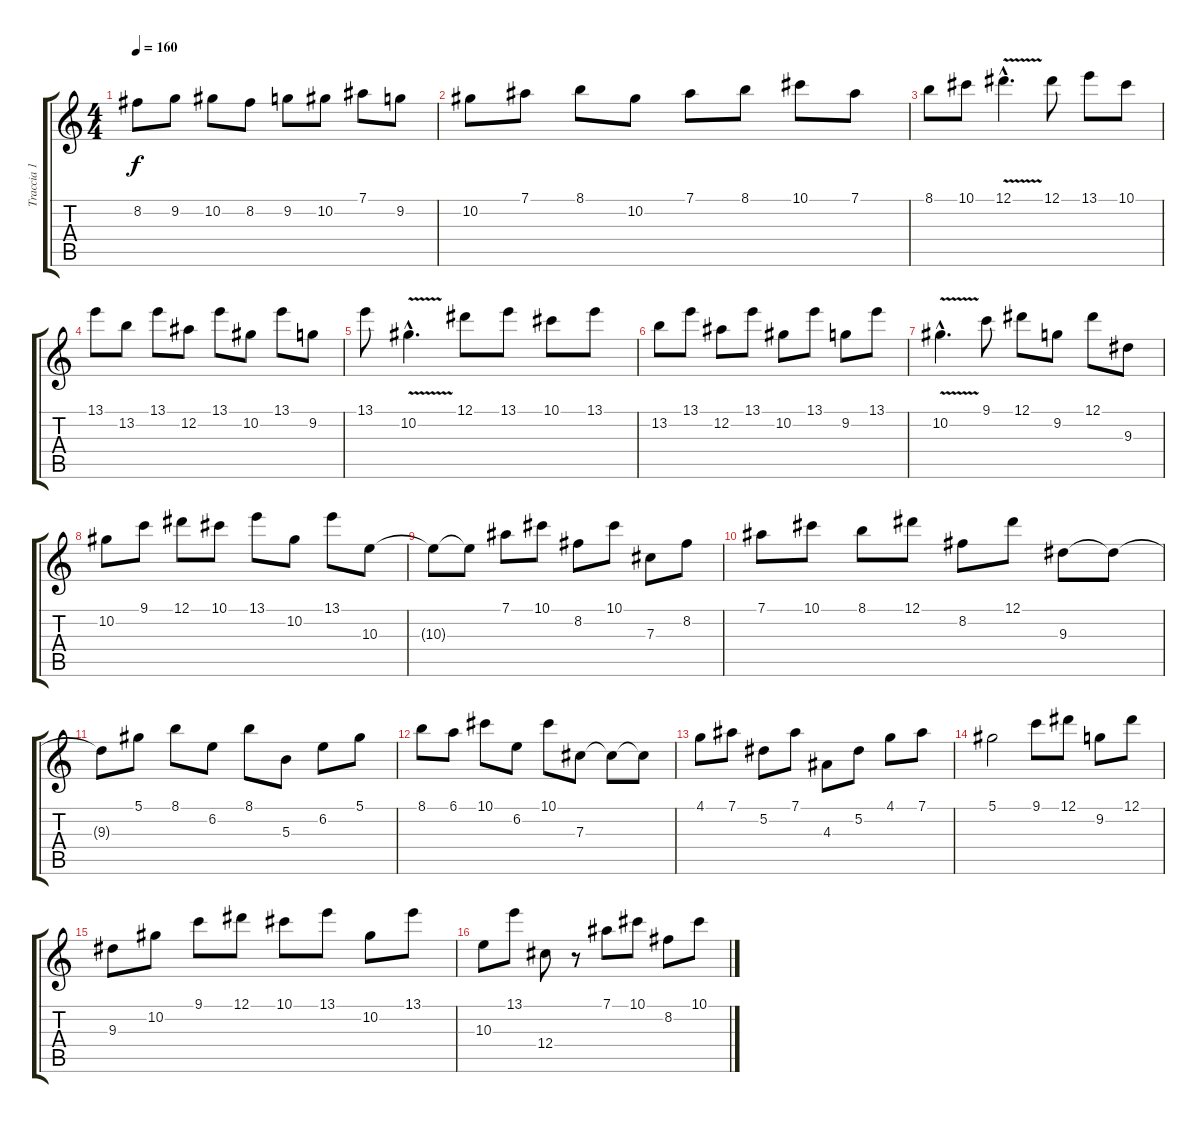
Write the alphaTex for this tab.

\track ("Traccia 1" "Traccia 1") {instrument overdrivenguitar}
\staff {score tabs}
\tuning (Eb4 Bb3 Gb3 Db3 Ab2 Eb2) {hide}
\ts (4 4)
\tempo 160
\clef g2
\ks c
8.2.8{dy f} 9.2.8 10.2.8 8.2.8 9.2.8 10.2.8 7.1.8 9.2.8 |
10.2.8 7.1.8 8.1.8 10.2.8 7.1.8 8.1.8 10.1.8 7.1.8 |
8.1.8 10.1.8 12.1{v hac}.4{d} 12.1.8 13.1.8 10.1.8 |
13.1.8 13.2.8 13.1.8 12.2.8 13.1.8 10.2.8 13.1.8 9.2.8 |
13.1.8 10.2{v hac}.4{d} 12.1.8 13.1.8 10.1.8 13.1.8 |
13.2.8 13.1.8 12.2.8 13.1.8 10.2.8 13.1.8 9.2.8 13.1.8 |
10.2{v hac}.4{d} 9.1.8 12.1.8 9.2.8 12.1.8 9.3.8 |
10.2.8 9.1.8 12.1.8 10.1.8 13.1.8 10.2.8 13.1.8 10.3.8 |
10.3{t}.8 10.3{t}.8 7.1.8 10.1.8 8.2.8 10.1.8 7.3.8 8.2.8 |
7.1.8 10.1.8 8.1.8 12.1.8 8.2.8 12.1.8 9.3.8 9.3{t}.8 |
9.3{t}.8 5.1.8 8.1.8 6.2.8 8.1.8 5.3.8 6.2.8 5.1.8 |
8.1.8 6.1.8 10.1.8 6.2.8 10.1.8 7.3.8 7.3{t}.8 7.3{t}.8 |
4.1.8 7.1.8 5.2.8 7.1.8 4.3.8 5.2.8 4.1.8 7.1.8 |
5.1.2 9.1.8 12.1.8 9.2.8 12.1.8 |
9.3.8 10.2.8 9.1.8 12.1.8 10.1.8 13.1.8 10.2.8 13.1.8 |
10.3.8 13.1.8 12.4.8 r.8 7.1.8 10.1.8 8.2.8 10.1.8
